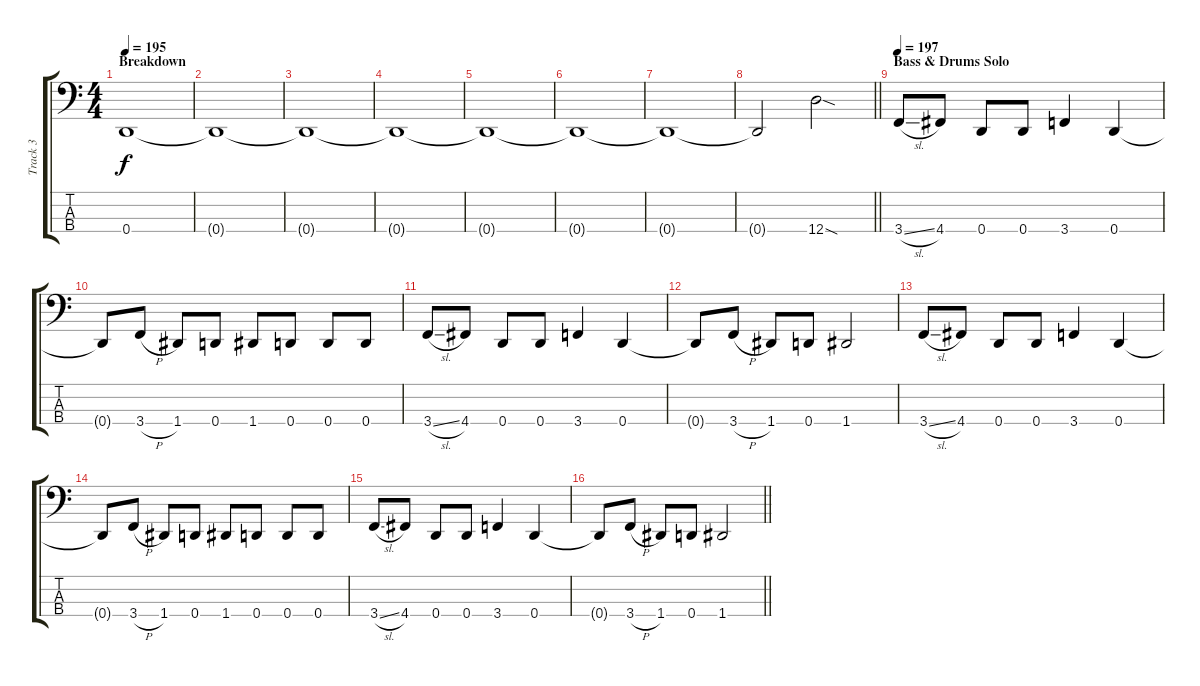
\track ("Track 3" "Track 3") {instrument electricbasspick}
\staff {score tabs}
\tuning (G2 D2 A1 D1) {hide}
\ts (4 4)
\section ("" "Breakdown")
\tempo 195
\clef f4
\ks c
0.4.1{dy f} |
0.4{t}.1 |
0.4{t}.1 |
0.4{t}.1 |
0.4{t}.1 |
0.4{t}.1 |
0.4{t}.1 |
\barLineRight lightlight
0.4{t}.2 12.4{sod}.2 |
\section ("" "Bass & Drums Solo")
\tempo 197
3.4{sl}.8 4.4.8 0.4.8 0.4.8 3.4.4 0.4.4 |
0.4{t}.8 3.4{h}.8 1.4.8 0.4.8 1.4.8 0.4.8 0.4.8 0.4.8 |
3.4{sl}.8 4.4.8 0.4.8 0.4.8 3.4.4 0.4.4 |
0.4{t}.8 3.4{h}.8 1.4.8 0.4.8 1.4.2 |
3.4{sl}.8 4.4.8 0.4.8 0.4.8 3.4.4 0.4.4 |
0.4{t}.8 3.4{h}.8 1.4.8 0.4.8 1.4.8 0.4.8 0.4.8 0.4.8 |
3.4{sl}.8 4.4.8 0.4.8 0.4.8 3.4.4 0.4.4 |
\barLineRight lightlight
0.4{t}.8 3.4{h}.8 1.4.8 0.4.8 1.4.2
